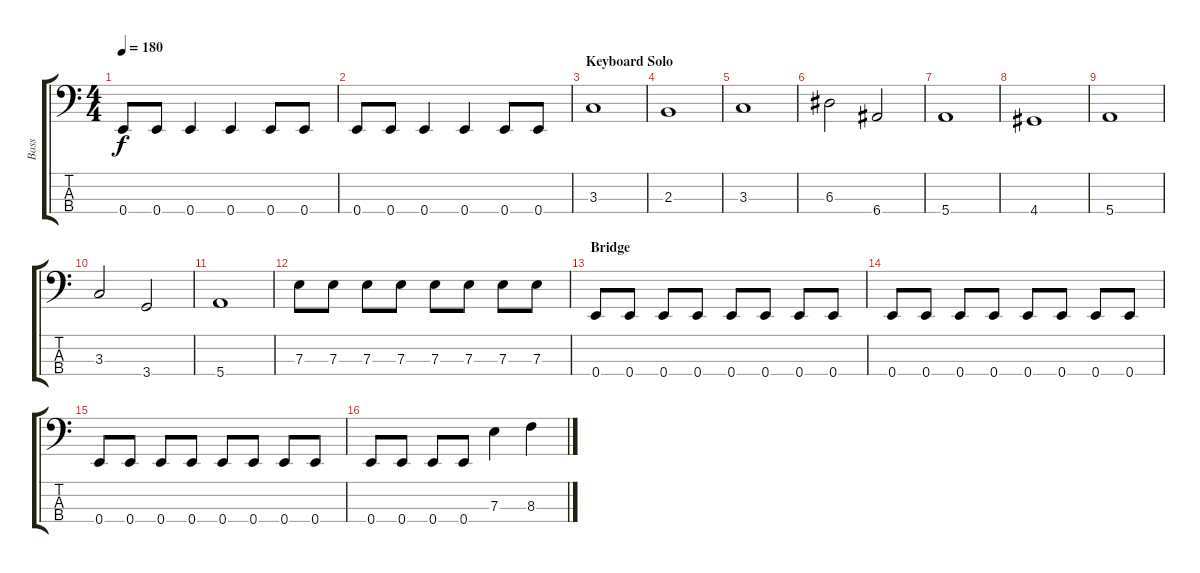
\track ("Bass" "Bass") {instrument electricbassfinger}
\staff {score tabs}
\tuning (G2 D2 A1 E1) {hide}
\ts (4 4)
\tempo 180
\clef f4
\ks c
0.4.8{dy f} 0.4.8 0.4.4 0.4.4 0.4.8 0.4.8 |
0.4.8 0.4.8 0.4.4 0.4.4 0.4.8 0.4.8 |
\section ("" "Keyboard Solo")
3.3.1 |
2.3.1 |
3.3.1 |
6.3.2 6.4.2 |
5.4.1 |
4.4.1 |
5.4.1 |
3.3.2 3.4.2 |
5.4.1 |
7.3.8 7.3.8 7.3.8 7.3.8 7.3.8 7.3.8 7.3.8 7.3.8 |
\section ("" "Bridge")
0.4.8 0.4.8 0.4.8 0.4.8 0.4.8 0.4.8 0.4.8 0.4.8 |
0.4.8 0.4.8 0.4.8 0.4.8 0.4.8 0.4.8 0.4.8 0.4.8 |
0.4.8 0.4.8 0.4.8 0.4.8 0.4.8 0.4.8 0.4.8 0.4.8 |
0.4.8 0.4.8 0.4.8 0.4.8 7.3.4 8.3.4
